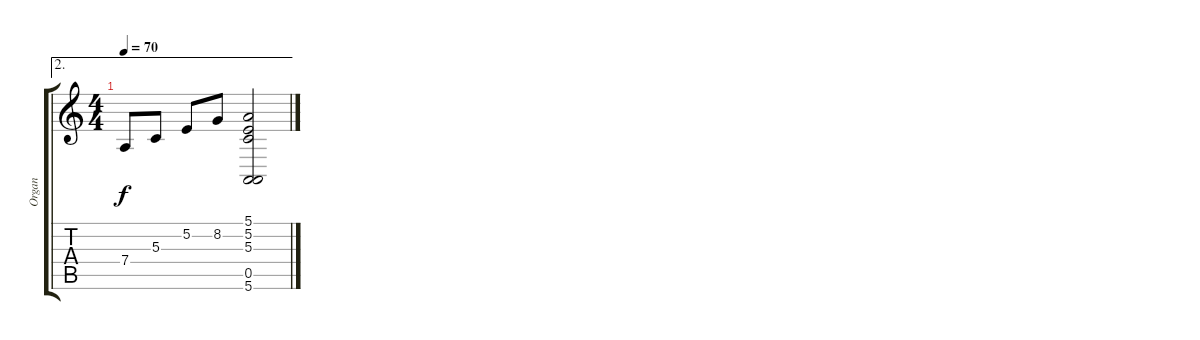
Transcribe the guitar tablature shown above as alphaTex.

\track ("Organ" "Organ") {instrument rockorgan}
\staff {score tabs}
\tuning (E4 B3 G3 D3 A2 E2) {hide}
\ae 2
\ts (4 4)
\tempo 70
\clef g2
\ks aminor
7.4.8{dy f} 5.3.8 5.2.8 8.2.8 (5.1 5.2 5.3 0.5 5.6).2
